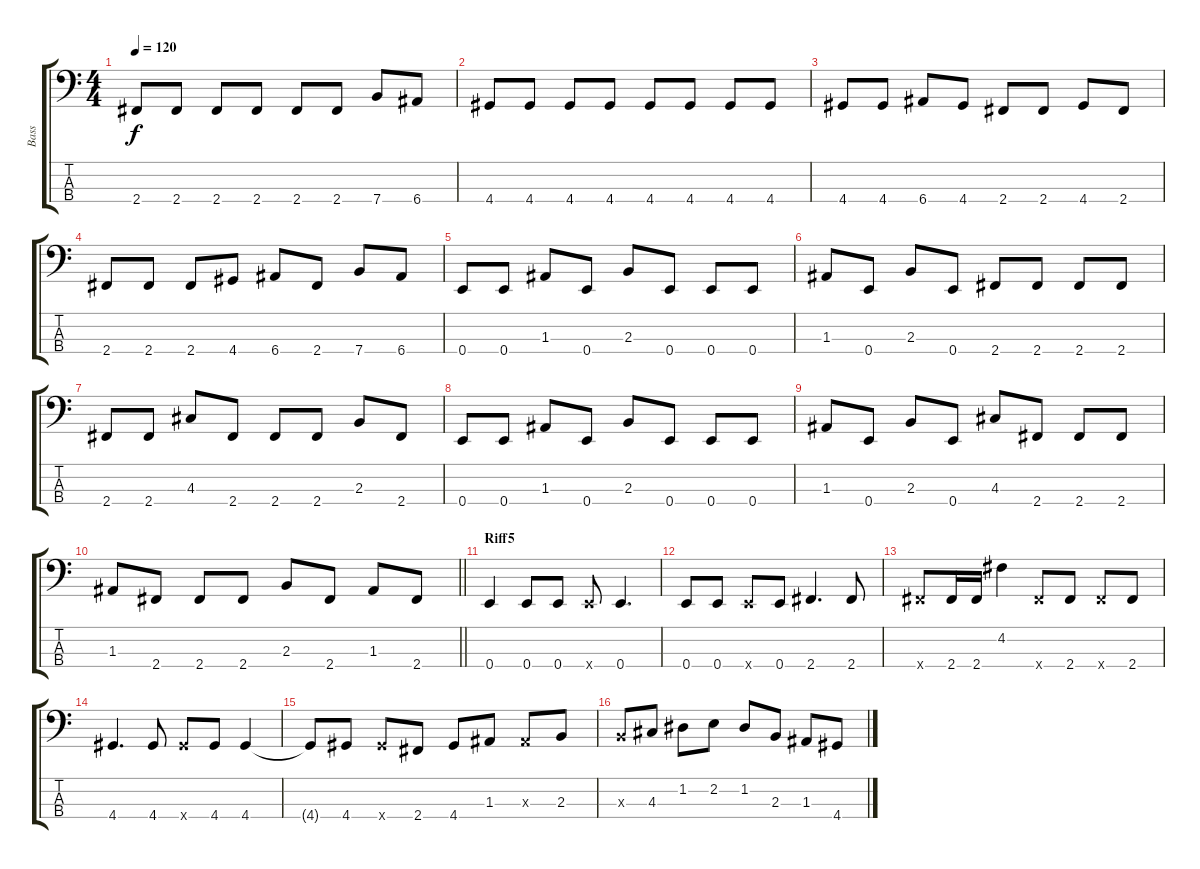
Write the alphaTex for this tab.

\track ("Bass" "Bass") {instrument electricbassfinger}
\staff {score tabs}
\tuning (G2 D2 A1 E1) {hide}
\ts (4 4)
\tempo 120
\clef f4
\ks c
2.4.8{dy f} 2.4.8 2.4.8 2.4.8 2.4.8 2.4.8 7.4.8 6.4.8 |
4.4.8 4.4.8 4.4.8 4.4.8 4.4.8 4.4.8 4.4.8 4.4.8 |
4.4.8 4.4.8 6.4.8 4.4.8 2.4.8 2.4.8 4.4.8 2.4.8 |
2.4.8 2.4.8 2.4.8 4.4.8 6.4.8 2.4.8 7.4.8 6.4.8 |
0.4.8 0.4.8 1.3.8 0.4.8 2.3.8 0.4.8 0.4.8 0.4.8 |
1.3.8 0.4.8 2.3.8 0.4.8 2.4.8 2.4.8 2.4.8 2.4.8 |
2.4.8 2.4.8 4.3.8 2.4.8 2.4.8 2.4.8 2.3.8 2.4.8 |
0.4.8 0.4.8 1.3.8 0.4.8 2.3.8 0.4.8 0.4.8 0.4.8 |
1.3.8 0.4.8 2.3.8 0.4.8 4.3.8 2.4.8 2.4.8 2.4.8 |
\barLineRight lightlight
1.3.8 2.4.8 2.4.8 2.4.8 2.3.8 2.4.8 1.3.8 2.4.8 |
\section ("" "Riff5")
0.4.4 0.4.8 0.4.8 0.4{x}.8 0.4.4{d} |
0.4.8 0.4.8 0.4{x}.8 0.4.8 2.4.4{d} 2.4.8 |
2.4{x}.8 2.4.16 2.4.16 4.2.4 2.4{x}.8 2.4.8 2.4{x}.8 2.4.8 |
4.4.4{d} 4.4.8 4.4{x}.8 4.4.8 4.4.4 |
4.4{t}.8 4.4.8 4.4{x}.8 2.4.8 4.4.8 1.3.8 1.3{x}.8 2.3.8 |
2.3{x}.8 4.3.8 1.2.8 2.2.8 1.2.8 2.3.8 1.3.8 4.4.8
